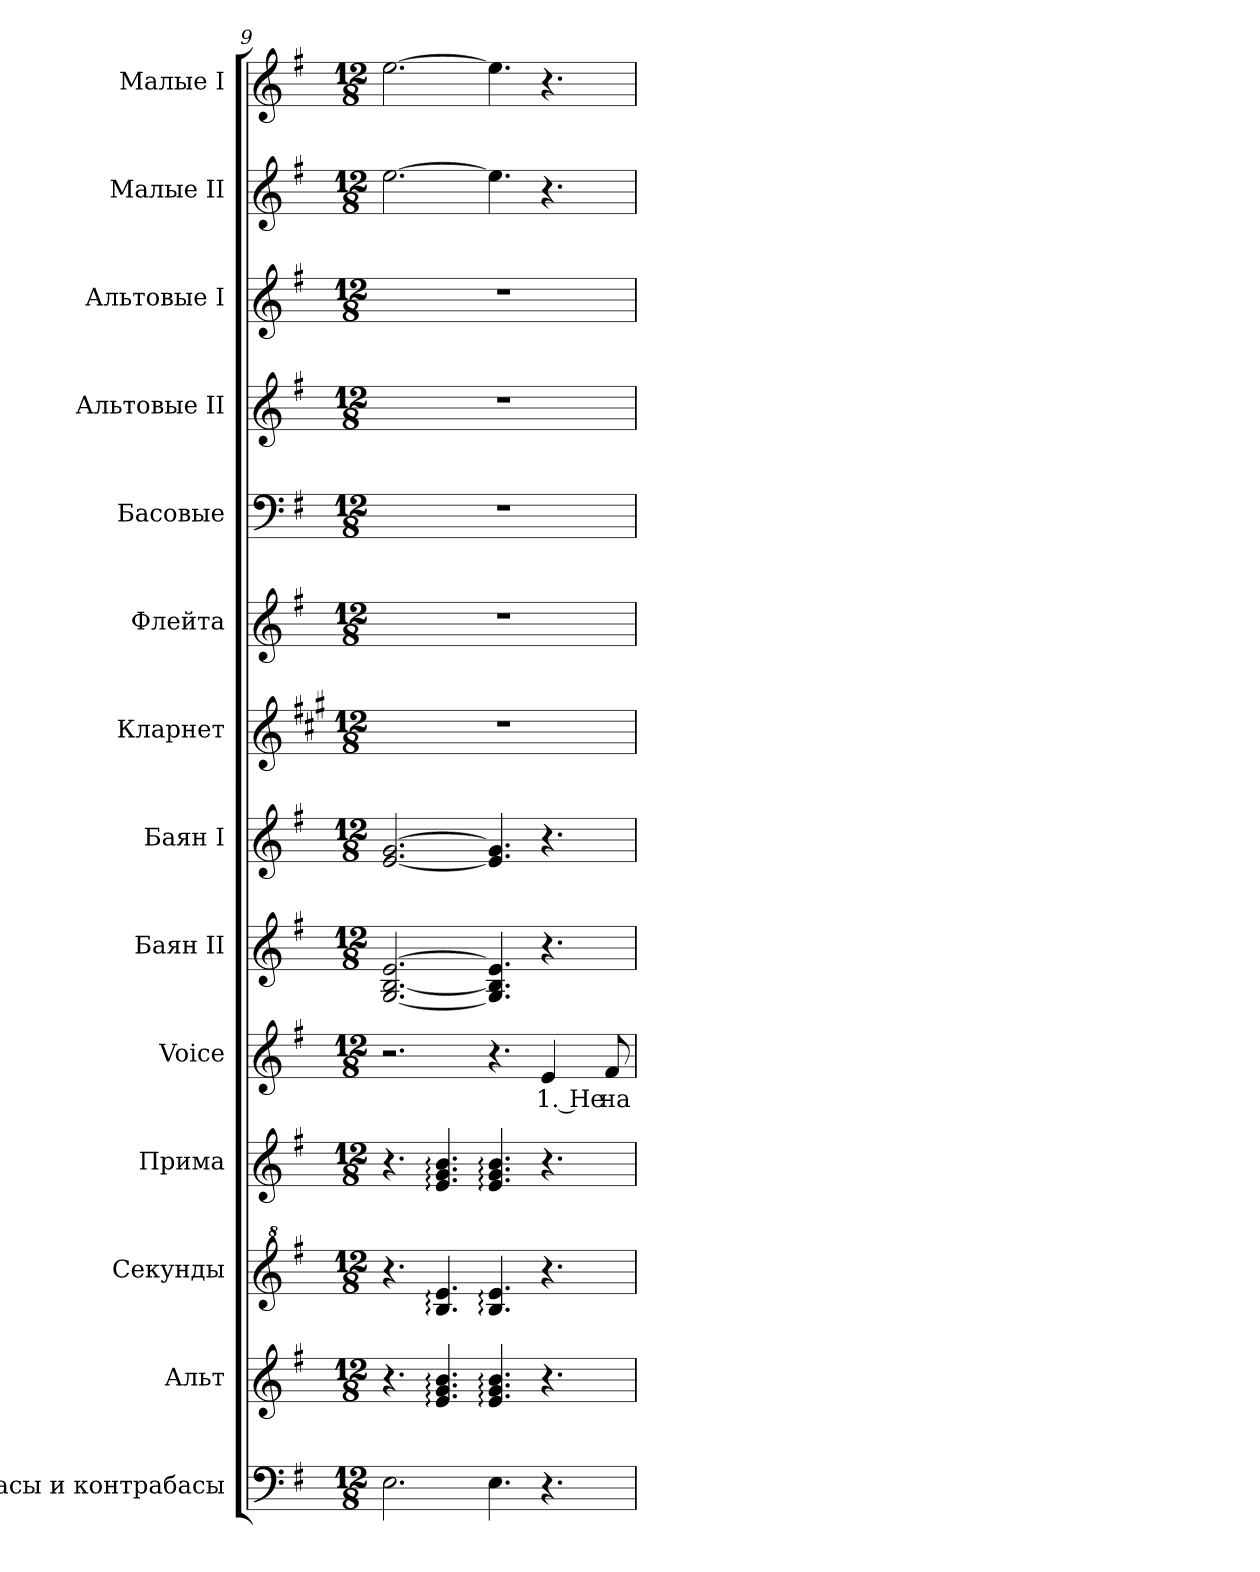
**kern	**kern	**kern	**kern	**kern	**text	**kern	**kern	**kern	**kern	**kern	**kern	**kern	**kern	**kern
*part14	*part13	*part12	*part11	*part10	*part10	*part9	*part8	*part7	*part6	*part5	*part4	*part3	*part2	*part1
*staff14	*staff13	*staff12	*staff11	*staff10	*staff10	*staff9	*staff8	*staff7	*staff6	*staff5	*staff4	*staff3	*staff2	*staff1
*I"Басы и контрабасы	*I"Альт	*I"Секунды	*I"Прима	*I"Voice	*	*I"Баян II	*I"Баян I	*I"Кларнет	*I"Флейта	*I"Басовые	*I"Альтовые II	*I"Альтовые I	*I"Малые II	*I"Малые I
*	*	*	*	*I'Voice	*	*	*	*	*	*	*	*	*	*
!!LO:PB:g=z
*clefF4	*clefG2	*clefG^2	*clefG2	*clefG2	*	*clefG2	*clefG2	*clefG2	*clefG2	*clefF4	*clefG2	*clefG2	*clefG2	*clefG2
*ITrd7c12	*ITrd7c12	*ITrd7c12	*ITrd7c12	*	*	*	*	*ITrd1c2	*	*	*	*	*	*
*k[f#]	*k[f#]	*k[f#]	*k[f#]	*k[f#]	*	*k[f#]	*k[f#]	*k[f#]	*k[f#]	*k[f#]	*k[f#]	*k[f#]	*k[f#]	*k[f#]
*G:	*G:	*G:	*G:	*G:	*	*G:	*G:	*G:	*G:	*G:	*G:	*G:	*G:	*G:
*M12/8	*M12/8	*M12/8	*M12/8	*M12/8	*	*M12/8	*M12/8	*M12/8	*M12/8	*M12/8	*M12/8	*M12/8	*M12/8	*M12/8
=9	=9	=9	=9	=9	=9	=9	=9	=9	=9	=9	=9	=9	=9	=9
!	!	!	!	!	!	!	!	!LO:N:vis=1	!LO:N:vis=1	!LO:N:vis=1	!LO:N:vis=1	!LO:N:vis=1	!	!
2.EEi\	4.r	4.r	4.r	2.r	.	[<2.Gi/ [<2.Bi [>2.ei	[<2.ei/ [>2.gi	1.r	1.r	1.r	1.r	1.r	[>2.eei\	[>2.eei\
.	4.Ei/: 4.Gi: 4.Bi:	4.Bi/: 4.ei:	4.Ei/: 4.Gi: 4.Bi:	.	.	.	.	.	.	.	.	.	.	.
4.EEi\	4.Ei/: 4.Gi: 4.Bi:	4.Bi/: 4.ei:	4.Ei/: 4.Gi: 4.Bi:	4.r	.	4.Gi/] 4.Bi] 4.ei]	4.ei/] 4.gi]	.	.	.	.	.	4.eei\]	4.eei\]
!	!	!	!	!	!LO:LY:b:color=#000000	!	!	!	!	!	!	!	!	!
4.r	4.r	4.r	4.r	4ei/	1. Не	4.r	4.r	.	.	.	.	.	4.r	4.r
!	!	!	!	!	!LO:LY:b:color=#000000	!	!	!	!	!	!	!	!	!
.	.	.	.	8f#i/	на-	.	.	.	.	.	.	.	.	.
=	=	=	=	=	=	=	=	=	=	=	=	=	=	=
*-	*-	*-	*-	*-	*-	*-	*-	*-	*-	*-	*-	*-	*-	*-
